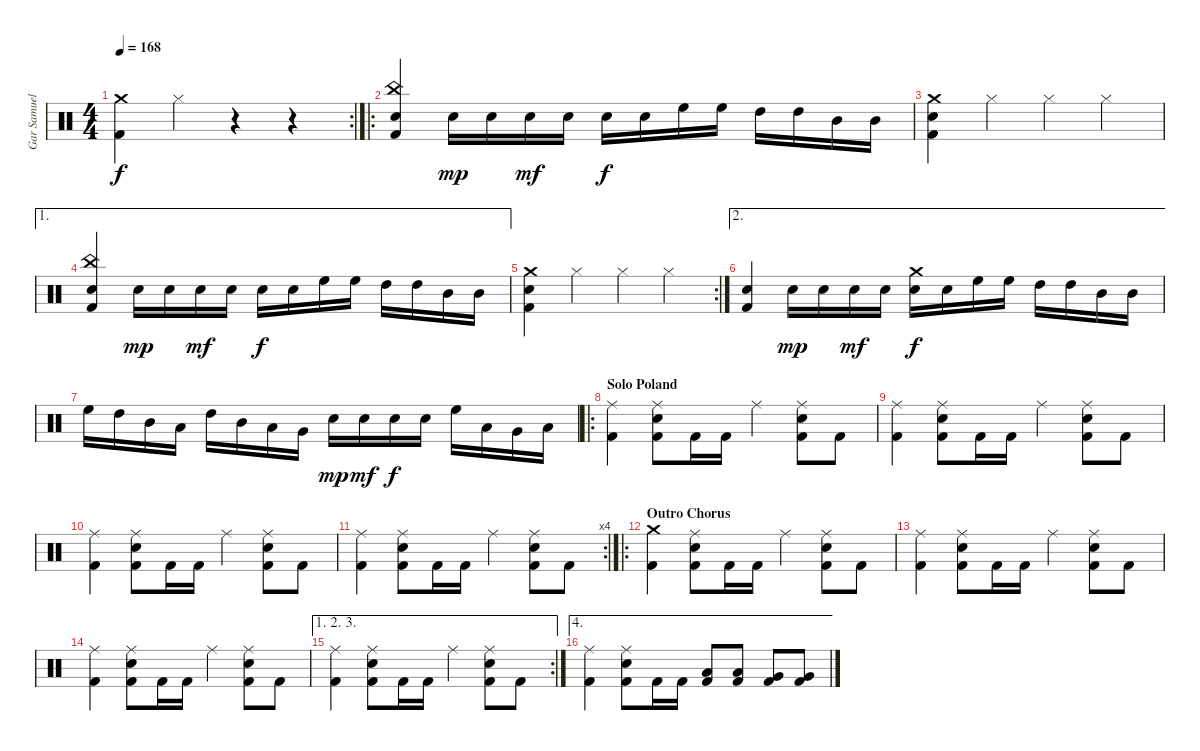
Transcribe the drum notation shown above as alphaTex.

\track ("Gar Samuelson" "Gar Samuel") {instrument percussion}
\staff {score}
\articulation defaults
\rc 2
\ts (4 4)
\tempo 168
\clef neutral
\ks c
("Crash medium (hit)" "Kick (hit) 2").4{dy f volume 0} "Hi-Hat (closed)".4 r.4{volume 13} r.4 |
\ro
("China (hit)" "Snare (hit) 2" "Kick (hit) 2").4{volume 13} "Snare (hit) 2".16{dy mp} "Snare (hit) 2".16 "Snare (hit) 2".16{dy mf} "Snare (hit) 2".16 "Snare (hit) 2".16{dy f} "Snare (hit) 2".16 "High Floor Tom (hit)".16 "High Floor Tom (hit)".16 "High Tom (hit)".16 "High Tom (hit)".16 "Mid Tom (hit)".16 "Mid Tom (hit)".16 |
("Crash medium (hit)" "Snare (hit) 2" "Kick (hit) 2").4 "Hi-Hat (closed)".4 "Hi-Hat (closed)".4 "Hi-Hat (closed)".4 |
\ae 1
("China (hit)" "Snare (hit) 2" "Kick (hit) 2").4 "Snare (hit) 2".16{dy mp} "Snare (hit) 2".16 "Snare (hit) 2".16{dy mf} "Snare (hit) 2".16 "Snare (hit) 2".16{dy f} "Snare (hit) 2".16 "High Floor Tom (hit)".16 "High Floor Tom (hit)".16 "High Tom (hit)".16 "High Tom (hit)".16 "Mid Tom (hit)".16 "Mid Tom (hit)".16 |
\rc 2
("Crash medium (hit)" "Snare (hit) 2" "Kick (hit) 2").4 "Hi-Hat (closed)".4 "Hi-Hat (closed)".4 "Hi-Hat (closed)".4 |
\ae 2
("Snare (hit) 2" "Kick (hit) 2").4 "Snare (hit) 2".16{dy mp} "Snare (hit) 2".16 "Snare (hit) 2".16{dy mf} "Snare (hit) 2".16 ("Crash medium (hit)" "Snare (hit) 2").16{dy f} "Snare (hit) 2".16 "High Floor Tom (hit)".16 "High Floor Tom (hit)".16 "High Tom (hit)".16 "High Tom (hit)".16 "Mid Tom (hit)".16 "Mid Tom (hit)".16 |
"High Floor Tom (hit)".16 "High Tom (hit)".16 "Mid Tom (hit)".16 "Low Tom (hit)".16 "High Tom (hit)".16 "Mid Tom (hit)".16 "Low Tom (hit)".16 "Very Low Tom (hit)".16 "Snare (hit) 2".16{dy mp} "Snare (hit) 2".16{dy mf} "Snare (hit) 2".16{dy f} "Snare (hit) 2".16 "High Floor Tom (hit)".16 "Low Tom (hit)".16 "Very Low Tom (hit)".16 "Low Floor Tom (hit)".16 |
\ro
\section ("" "Solo Poland")
("Ride (middle)" "Kick (hit) 2").4 ("Ride (middle)" "Snare (hit) 2" "Kick (hit) 2").8 "Kick (hit) 2".16 "Kick (hit) 2".16 "Ride (middle)".4 ("Ride (middle)" "Snare (hit) 2" "Kick (hit) 2").8 "Kick (hit) 2".8 |
("Ride (middle)" "Kick (hit) 2").4 ("Ride (middle)" "Snare (hit) 2" "Kick (hit) 2").8 "Kick (hit) 2".16 "Kick (hit) 2".16 "Ride (middle)".4 ("Ride (middle)" "Snare (hit) 2" "Kick (hit) 2").8 "Kick (hit) 2".8 |
("Ride (middle)" "Kick (hit) 2").4 ("Ride (middle)" "Snare (hit) 2" "Kick (hit) 2").8 "Kick (hit) 2".16 "Kick (hit) 2".16 "Ride (middle)".4 ("Ride (middle)" "Snare (hit) 2" "Kick (hit) 2").8 "Kick (hit) 2".8 |
\rc 4
("Ride (middle)" "Kick (hit) 2").4 ("Ride (middle)" "Snare (hit) 2" "Kick (hit) 2").8 "Kick (hit) 2".16 "Kick (hit) 2".16 "Ride (middle)".4 ("Ride (middle)" "Snare (hit) 2" "Kick (hit) 2").8 "Kick (hit) 2".8 |
\ro
\section ("" "Outro Chorus")
("Crash medium (hit)" "Kick (hit) 2").4 ("Ride (middle)" "Snare (hit) 2" "Kick (hit) 2").8 "Kick (hit) 2".16 "Kick (hit) 2".16 "Ride (middle)".4 ("Ride (middle)" "Snare (hit) 2" "Kick (hit) 2").8 "Kick (hit) 2".8 |
("Ride (middle)" "Kick (hit) 2").4 ("Ride (middle)" "Snare (hit) 2" "Kick (hit) 2").8 "Kick (hit) 2".16 "Kick (hit) 2".16 "Ride (middle)".4 ("Ride (middle)" "Snare (hit) 2" "Kick (hit) 2").8 "Kick (hit) 2".8 |
("Ride (middle)" "Kick (hit) 2").4 ("Ride (middle)" "Snare (hit) 2" "Kick (hit) 2").8 "Kick (hit) 2".16 "Kick (hit) 2".16 "Ride (middle)".4 ("Ride (middle)" "Snare (hit) 2" "Kick (hit) 2").8 "Kick (hit) 2".8 |
\ae (1 2 3)
\rc 2
("Ride (middle)" "Kick (hit) 2").4 ("Ride (middle)" "Snare (hit) 2" "Kick (hit) 2").8 "Kick (hit) 2".16 "Kick (hit) 2".16 "Ride (middle)".4 ("Ride (middle)" "Snare (hit) 2" "Kick (hit) 2").8 "Kick (hit) 2".8 |
\ae 4
("Ride (middle)" "Kick (hit) 2").4 ("Ride (middle)" "Snare (hit) 2" "Kick (hit) 2").8 "Kick (hit) 2".16 "Kick (hit) 2".16 ("Low Tom (hit)" "Kick (hit) 2").8 ("Low Tom (hit)" "Kick (hit) 2").8 ("Very Low Tom (hit)" "Kick (hit) 2").8 ("Very Low Tom (hit)" "Kick (hit) 2").8
